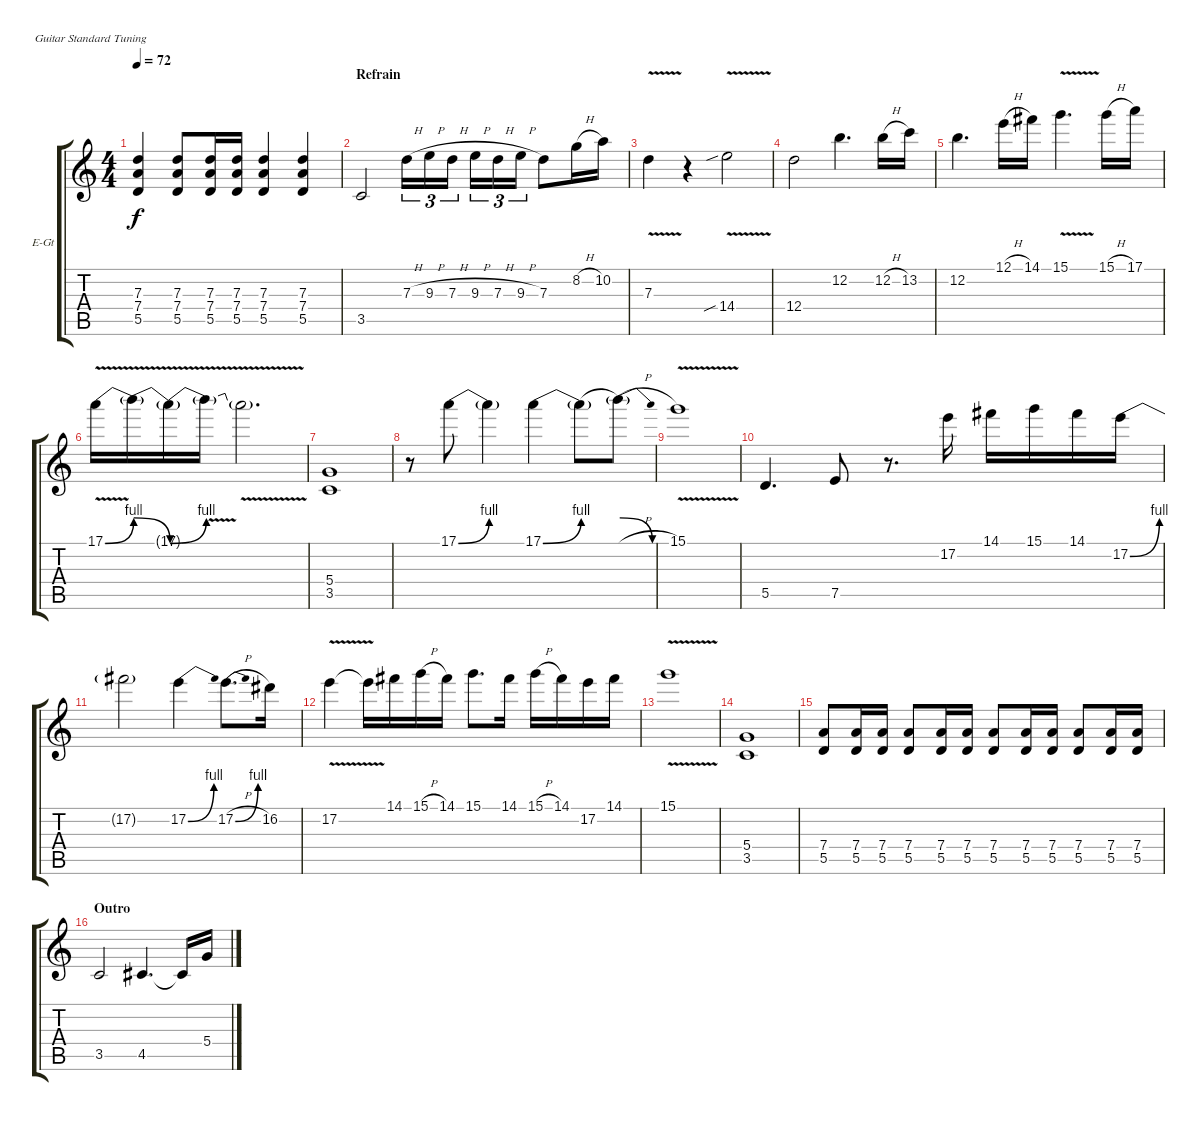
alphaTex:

\bracketExtendMode groupsimilarinstruments
\firstSystemTrackNameOrientation horizontal
\otherSystemsTrackNameOrientation horizontal
\track ("You" "E-Gt") {mute multiBarRest instrument distortionguitar}
\staff {score tabs}
\tuning (E4 B3 G3 D3 A2 E2)
\ts (4 4)
\tempo 72
\clef g2
\ks c
(7.4 5.5 7.3).4{dy f} (7.4 5.5 7.3).8 (7.4 5.5 7.3).16 (7.4 5.5 7.3).16 (7.4 5.5 7.3).4 (7.4 5.5 7.3).4 |
\section ("" "Refrain")
3.5.2 7.3{h}.16{tu (3 2)} 9.3{h}.16{tu (3 2)} 7.3{h}.16{tu (3 2)} 9.3{h}.16{tu (3 2)} 7.3{h}.16{tu (3 2)} 9.3{h}.16{tu (3 2)} 7.3.8 8.2{h}.16 10.2.16 |
7.3{v}.4 r.4 14.4{v sib}.2 |
12.4.2 12.2.4{d} 12.2{h}.16 13.2.16 |
12.2.4{d} 12.1{h}.16 14.1.16 15.1{v}.4{d} 15.1{h}.16 17.1.16 |
17.1{be (bend 0 0 60 4) v}.16 17.1{be (release 0 4 15 0) v t}.16 17.1{be (bend 0 0 15 4) v t}.16 17.1{v t}.16 17.1{be (hold 0 0 60 0) v t}.2{d} |
(3.5 5.4).1 |
r.8 17.1{be (bend 0 0 15 4)}.8 17.1{be (hold 0 0 60 0) t}.4 17.1{be (bend 0 0 15 4)}.4 17.1{be (hold 0 0 60 0) t}.8 17.1{be (release 0 4 59.4 0) h t}.8 |
15.1{v}.1 |
5.5.4{d} 7.5.8 r.8{d} 17.2.16 14.1.16 15.1.16 14.1.16 17.2{be (bend 0 0 15 4)}.16 |
17.2{t}.2 17.2{be (bend 0 0 15 4)}.4 17.2{be (bend 0 0 15 4) h}.8{d} 16.2.16 |
17.2{v}.4 17.2{t}.16 14.1.16 15.1{h}.16 14.1.16 15.1.8{d} 14.1.16 15.1{h}.16 14.1.16 17.2.16 14.1.16 |
15.1{v}.1 |
(3.5 5.4).1 |
(7.4 5.5).8 (7.4 5.5).16 (7.4 5.5).16 (7.4 5.5).8 (7.4 5.5).16 (7.4 5.5).16 (7.4 5.5).8 (7.4 5.5).16 (7.4 5.5).16 (7.4 5.5).8 (7.4 5.5).16 (7.4 5.5).16 |
\section ("" "Outro")
3.5.2 4.5.4{d} 4.5{t}.16 5.4.16
